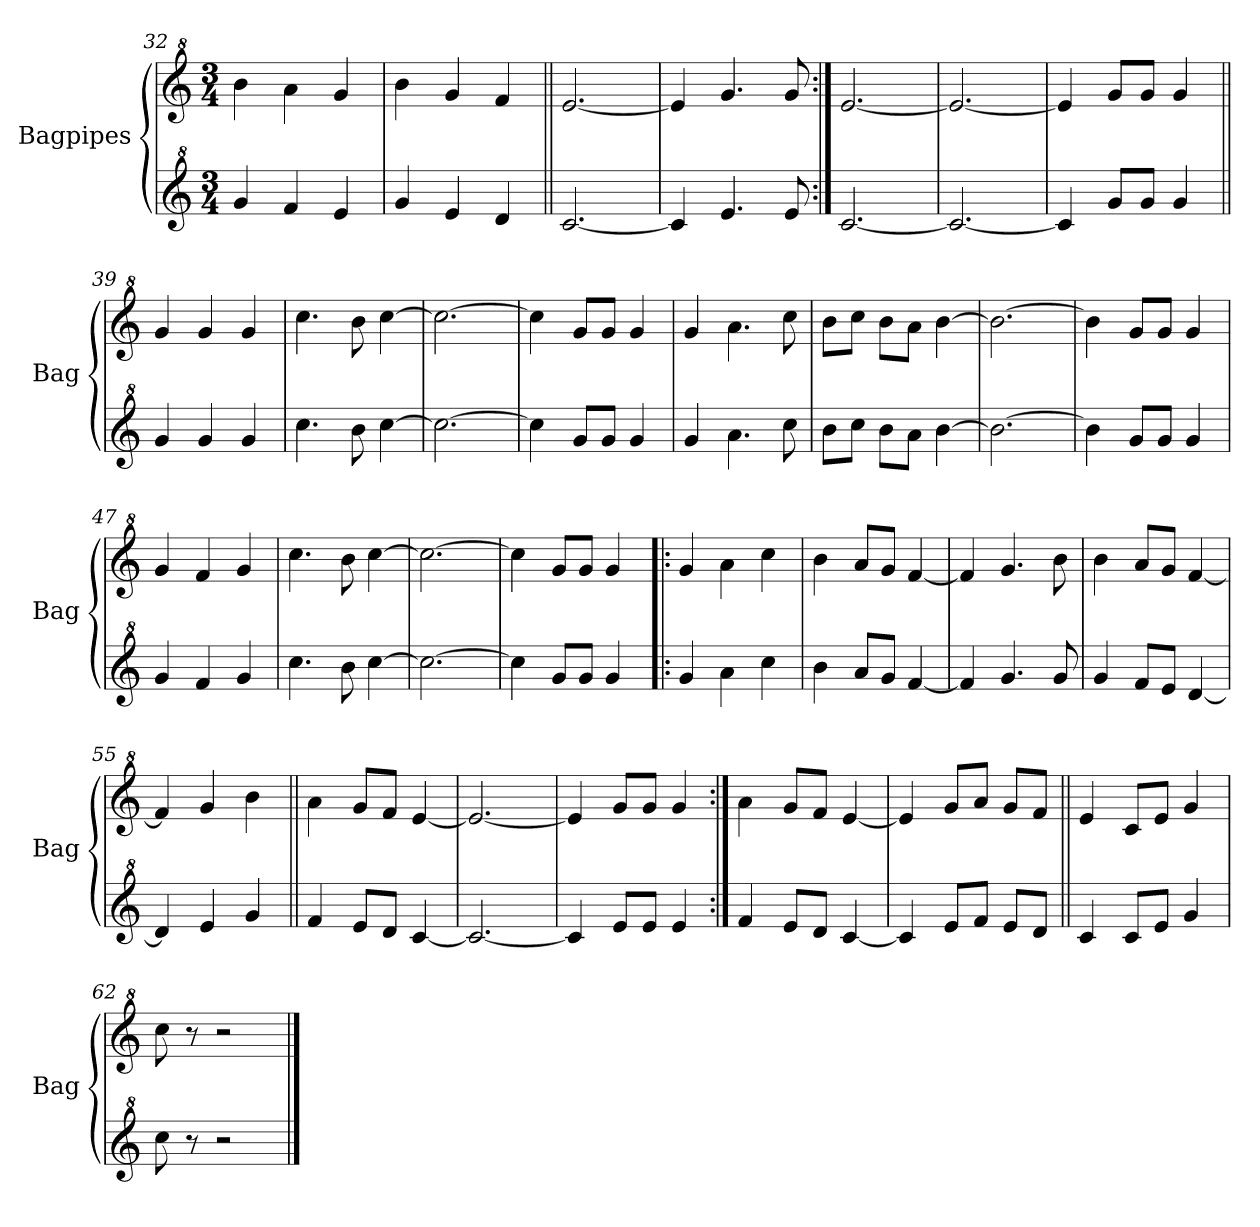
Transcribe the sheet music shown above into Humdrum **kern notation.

**kern	**kern
*part2	*part1
*staff2	*staff1
*I"Bagpipes	*I"Bagpipes
*I'Bag	*I'Bag
*clefG^2	*clefG^2
*k[]	*k[]
*C:	*C:
*M3/4	*M3/4
=32	=32
4gg/	4bb\
4ff/	4aa\
4ee/	4gg/
=33	=33
4gg/	4bb\
4ee/	4gg/
4dd/	4ff/
=34||	=34||
[2.cc/	[2.ee/
=35	=35
4cc/]	4ee/]
4.ee/	4.gg/
8ee/	8gg/
=36:|!	=36:|!
[2.cc/	[2.ee/
=37	=37
2.cc/_	2.ee/_
=38	=38
4cc/]	4ee/]
8gg/L	8gg/L
8gg/J	8gg/J
4gg/	4gg/
=39||	=39||
4gg/	4gg/
4gg/	4gg/
4gg/	4gg/
=40	=40
4.ccc\	4.ccc\
8bb\	8bb\
[4ccc\	[4ccc\
=41	=41
2.ccc\_	2.ccc\_
=42	=42
4ccc\]	4ccc\]
8gg/L	8gg/L
8gg/J	8gg/J
4gg/	4gg/
!!LO:LB:g=z
=43	=43
4gg/	4gg/
4.aa\	4.aa\
8ccc\	8ccc\
=44	=44
8bb\L	8bb\L
8ccc\J	8ccc\J
8bb\L	8bb\L
8aa\J	8aa\J
[4bb\	[4bb\
=45	=45
2.bb\_	2.bb\_
=46	=46
4bb\]	4bb\]
8gg/L	8gg/L
8gg/J	8gg/J
4gg/	4gg/
=47	=47
4gg/	4gg/
4ff/	4ff/
4gg/	4gg/
=48	=48
4.ccc\	4.ccc\
8bb\	8bb\
[4ccc\	[4ccc\
=49	=49
2.ccc\_	2.ccc\_
=50	=50
4ccc\]	4ccc\]
8gg/L	8gg/L
8gg/J	8gg/J
4gg/	4gg/
=51!|:	=51!|:
4gg/	4gg/
4aa\	4aa\
4ccc\	4ccc\
=52	=52
4bb\	4bb\
8aa/L	8aa/L
8gg/J	8gg/J
[4ff/	[4ff/
=53	=53
4ff/]	4ff/]
4.gg/	4.gg/
8gg/	8bb\
!!LO:LB:g=z
=54	=54
4gg/	4bb\
8ff/L	8aa/L
8ee/J	8gg/J
[4dd/	[4ff/
=55	=55
4dd/]	4ff/]
4ee/	4gg/
4gg/	4bb\
=56||	=56||
4ff/	4aa\
8ee/L	8gg/L
8dd/J	8ff/J
[4cc/	[4ee/
=57	=57
2.cc/_	2.ee/_
=58	=58
4cc/]	4ee/]
8ee/L	8gg/L
8ee/J	8gg/J
4ee/	4gg/
=59:|!	=59:|!
4ff/	4aa\
8ee/L	8gg/L
8dd/J	8ff/J
[4cc/	[4ee/
=60	=60
4cc/]	4ee/]
8ee/L	8gg/L
8ff/J	8aa/J
8ee/L	8gg/L
8dd/J	8ff/J
=61||	=61||
4cc/	4ee/
8cc/L	8cc/L
8ee/J	8ee/J
4gg/	4gg/
=62	=62
8ccc\	8ccc\
8r	8r
2r	2r
==	==
*-	*-
